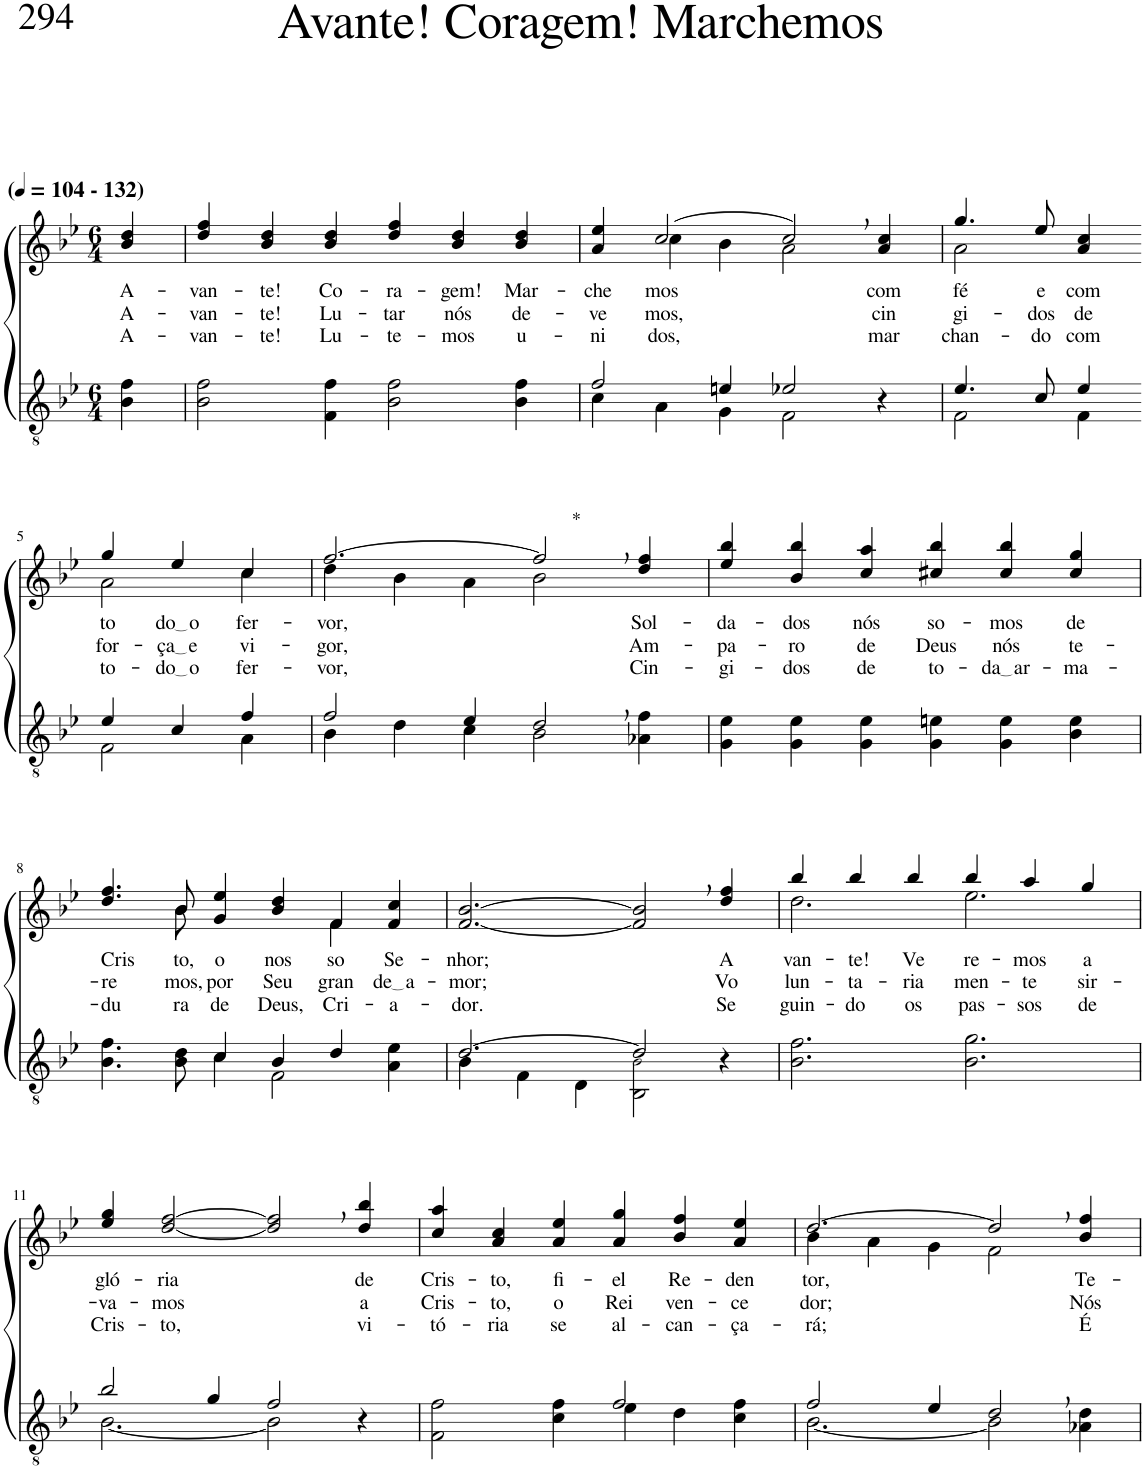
**kern	**kern	**text	**text	**text
*part2	*part1	*part1	*part1	*part1
*staff2	*staff1	*staff1	*staff1	*staff1
*I"Parte III e IV	*I"Parte I e II	*	*	*
*clefGv2	*clefG2	*	*	*
*Trd4c7	*Trd4c7	*	*	*
*k[b-e-]	*k[b-e-]	*	*	*
*M6/4	*M6/4	*	*	*
*MM104	*MM104	*	*	*
=1	=1	=1	=1	=1
!	!LO:TX:a:B:t=(	!	!	!
!	!LO:TX:a:B:t=- 132)	!	!	!
!	!	!LO:LY:b	!LO:LY:b	!LO:LY:b
4B-\ 4f\	4b-/ 4dd/	A-	A-	A-
=2	=2	=2	=2	=2
!	!	!LO:LY:b	!LO:LY:b	!LO:LY:b
2B-\ 2f\	4dd/ 4ff/	-van-	-van-	-van-
!	!	!LO:LY:b	!LO:LY:b	!LO:LY:b
.	4b-/ 4dd/	-te!	-te!	-te!
!	!	!LO:LY:b	!LO:LY:b	!LO:LY:b
4F\ 4f\	4b-/ 4dd/	Co-	Lu-	Lu-
!	!	!LO:LY:b	!LO:LY:b	!LO:LY:b
2B-\ 2f\	4dd/ 4ff/	-ra-	-tar	-te-
!	!	!LO:LY:b	!LO:LY:b	!LO:LY:b
.	4b-/ 4dd/	-gem!	nós	-mos
!	!	!LO:LY:b	!LO:LY:b	!LO:LY:b
4B-\ 4f\	4b-/ 4dd/	Mar-	de-	u-
=3	=3	=3	=3	=3
*^	*	*	*	*
!	!	!	!LO:LY:b	!LO:LY:b	!LO:LY:b
*	*	*^	*	*	*
2f/	4c\	4a/ 4ee-/	4ryy	-che-	-ve-	-ni-
!	!	!	!	!LO:LY:b	!LO:LY:b	!LO:LY:b
.	4A\	[2cc/	4cc\	-mos	-mos,	-dos,
4en/	4G\	.	4b-\	.	.	.
2e-X/	2F\	2cc,/]	2a\	.	.	.
!	!	!	!	!LO:LY:b	!LO:LY:b	!LO:LY:b
4r	4ryy	4a/ 4cc/	4ryy	com	cin-	mar-
=4	=4	=4	=4	=4	=4	=4
!	!	!	!	!LO:LY:b	!LO:LY:b	!LO:LY:b
4.e-/	2F\	4.gg/	2a\	fé	-gi-	-chan-
!	!	!	!	!LO:LY:b	!LO:LY:b	!LO:LY:b
8c/	.	8ee-/	.	e	-dos	-do
!	!	!	!	!LO:LY:b	!LO:LY:b	!LO:LY:b
4e-/	4F\	4a/ 4cc/	4ryy	com	de	com
!!LO:LB:g=z	!!
=5-	=5-	=5-	=5-	=5-	=5-	=5-
!	!	!	!	!LO:LY:b	!LO:LY:b	!LO:LY:b
4e-/	2F\	4gg/	2a\	to	for-	to-
!	!	!	!	!LO:LY:b	!LO:LY:b	!LO:LY:b
4c/	.	4ee-/	.	do o	ça e	do o
!	!	!	!	!LO:LY:b	!LO:LY:b	!LO:LY:b
4f/	4A\	4cc/	4cc\	fer-	vi-	fer-
=6	=6	=6	=6	=6	=6	=6
!	!	!	!	!LO:LY:b	!LO:LY:b	!LO:LY:b
2f/	4B-\	[2.ff/	4dd\	-vor,	-gor,	-vor,
.	4d\	.	4b-\	.	.	.
4e-/	4c\	.	4a\	.	.	.
!	!	!LO:TX:a:t=*	!	!	!	!
2d,/	2B-\	2ff,/]	2b-\	.	.	.
!	!	!	!	!LO:LY:b	!LO:LY:b	!LO:LY:b
4ryy	4A-X\ 4f\	4dd/ 4ff/	4ryy	Sol-	Am-	Cin-
=7	=7	=7	=7	=7	=7	=7
!	!	!	!	!LO:LY:b	!LO:LY:b	!LO:LY:b
*v	*v	*	*	*	*	*
*	*v	*v	*	*	*
4G\ 4e-\	4ee-/ 4bb-/	-da-	-pa-	-gi-
!	!	!LO:LY:b	!LO:LY:b	!LO:LY:b
4G\ 4e-\	4b-/ 4bb-/	-dos	-ro	-dos
!	!	!LO:LY:b	!LO:LY:b	!LO:LY:b
4G\ 4e-\	4cc/ 4aa/	nós	de	de
!	!	!LO:LY:b	!LO:LY:b	!LO:LY:b
4G\ 4en\	4cc#X/ 4bb-/	so-	Deus	to-
!	!	!LO:LY:b	!LO:LY:b	!LO:LY:b
4G\ 4e\	4cc#/ 4bb-/	-mos	nós	da ar
!	!	!LO:LY:b	!LO:LY:b	!LO:LY:b
4B-\ 4e\	4cc#/ 4gg/	de	te-	-ma-
!!LO:LB:g=z
=8	=8	=8	=8	=8
*^	*	*	*	*
!	!	!	!LO:LY:b	!LO:LY:b	!LO:LY:b
*	*	*^	*	*	*
2ryy	4.B-\ 4.f\	4.dd/ 4.ff/	4.ryy	Cris-	-re-	-du-
!	!	!	!	!LO:LY:b	!LO:LY:b	!LO:LY:b
.	8B-\ 8d\	8b-/	8b-\	-to,	-mos,	-ra
!	!	!	!	!LO:LY:b	!LO:LY:b	!LO:LY:b
4c/	4c\	4g/ 4ee-/	2ryy	o	por	de
!	!	!	!	!LO:LY:b	!LO:LY:b	!LO:LY:b
4B-/	2F\	4b-/ 4dd/	.	nos-	Seu	Deus,
!	!	!	!	!	!	!LO:LY:b
!	!	!	!	!LO:LY:b	!LO:LY:b	!
4d/	.	4f/	4f\	-so	gran-	Cri-
!	!	!	!	!LO:LY:b	!LO:LY:b	!LO:LY:b
4ryy	4A\ 4e-\	4f/ 4cc/	4ryy	Se-	de a	-a-
=9	=9	=9	=9	=9	=9	=9
!	!	!	!	!LO:LY:b	!LO:LY:b	!LO:LY:b
*	*	*v	*v	*	*	*
[2.d/	4B-\	[2.f/ [2.b-/	-nhor;	-mor;	-dor.
.	4F\	.	.	.	.
.	4D\	.	.	.	.
2d/]	2BB-\ 2B-!\	2f/], 2b-/],	.	.	.
!	!	!	!LO:LY:b	!LO:LY:b	!LO:LY:b
4r	4ryy	4dd/ 4ff/	A-	Vo-	Se-
=10	=10	=10	=10	=10	=10
*	*	*^	*	*	*
!	!	!	!	!LO:LY:b	!LO:LY:b	!LO:LY:b
*v	*v	*	*	*	*	*
2.B-\ 2.f\	4bb-/	2.dd\	-van-	-lun-	-guin-
!	!	!	!LO:LY:b	!LO:LY:b	!LO:LY:b
.	4bb-/	.	-te!	-ta-	-do
!	!	!	!LO:LY:b	!LO:LY:b	!LO:LY:b
.	4bb-/	.	Ve-	-ria-	os
!	!	!	!LO:LY:b	!LO:LY:b	!LO:LY:b
2.B-\ 2.g\	4bb-/	2.ee-\	-re-	-men-	pas-
!	!	!	!LO:LY:b	!LO:LY:b	!LO:LY:b
.	4aa/	.	-mos	-te	-sos
!	!	!	!LO:LY:b	!LO:LY:b	!LO:LY:b
.	4gg/	.	a	sir-	de
*	*v	*v	*	*	*
!!LO:LB:g=z
=11	=11	=11	=11	=11
*^	*	*	*	*
!	!	!	!LO:LY:b	!LO:LY:b	!LO:LY:b
2b-/	[2.B-\	4ee-/ 4gg/	gló-	-va-	Cris-
!	!	!	!LO:LY:b	!LO:LY:b	!LO:LY:b
.	.	[2dd/ [2ff/	-ria	-mos	-to,
4g/	.	.	.	.	.
2f/	2B-\]	2dd/], 2ff/],	.	.	.
!	!	!	!LO:LY:b	!LO:LY:b	!LO:LY:b
4r	4ryy	4dd/ 4bb-/	de	a	vi-
=12	=12	=12	=12	=12	=12
!	!	!	!LO:LY:b	!LO:LY:b	!LO:LY:b
2.ryy	2F\ 2f\	4cc/ 4aa/	Cris-	Cris-	-tó-
!	!	!	!LO:LY:b	!LO:LY:b	!LO:LY:b
.	.	4a/ 4cc/	-to,	-to,	-ria
!	!	!	!LO:LY:b	!LO:LY:b	!LO:LY:b
.	4c\ 4f\	4a/ 4ee-/	fi-	o	se
!	!	!	!LO:LY:b	!LO:LY:b	!LO:LY:b
2f/	4e-\	4a/ 4gg/	-el	Rei	al-
!	!	!	!LO:LY:b	!LO:LY:b	!LO:LY:b
.	4d\	4b-/ 4ff/	Re-	ven-	-can-
!	!	!	!LO:LY:b	!LO:LY:b	!LO:LY:b
4ryy	4c\ 4f\	4a/ 4ee-/	-den-	-ce-	-ça-
=13	=13	=13	=13	=13	=13
!	!	!	!	!	!LO:LY:b
*	*	*^	*	*	*
!	!	!	!	!LO:LY:b	!LO:LY:b	!
2f/	[2.B-\	[2.dd/	4b-\	-tor,	-dor;	-rá;
.	.	.	4a\	.	.	.
4e-/	.	.	4g\	.	.	.
2d,/	2B-\]	2dd,/]	2f\	.	.	.
!	!	!	!	!LO:LY:b	!LO:LY:b	!LO:LY:b
4ryy	4A-X\ 4d\	4b-/ 4ff/	4ryy	Te-	Nós	É
*v	*v	*	*	*	*	*
*	*v	*v	*	*	*
=	=	=	=	=
*-	*-	*-	*-	*-
